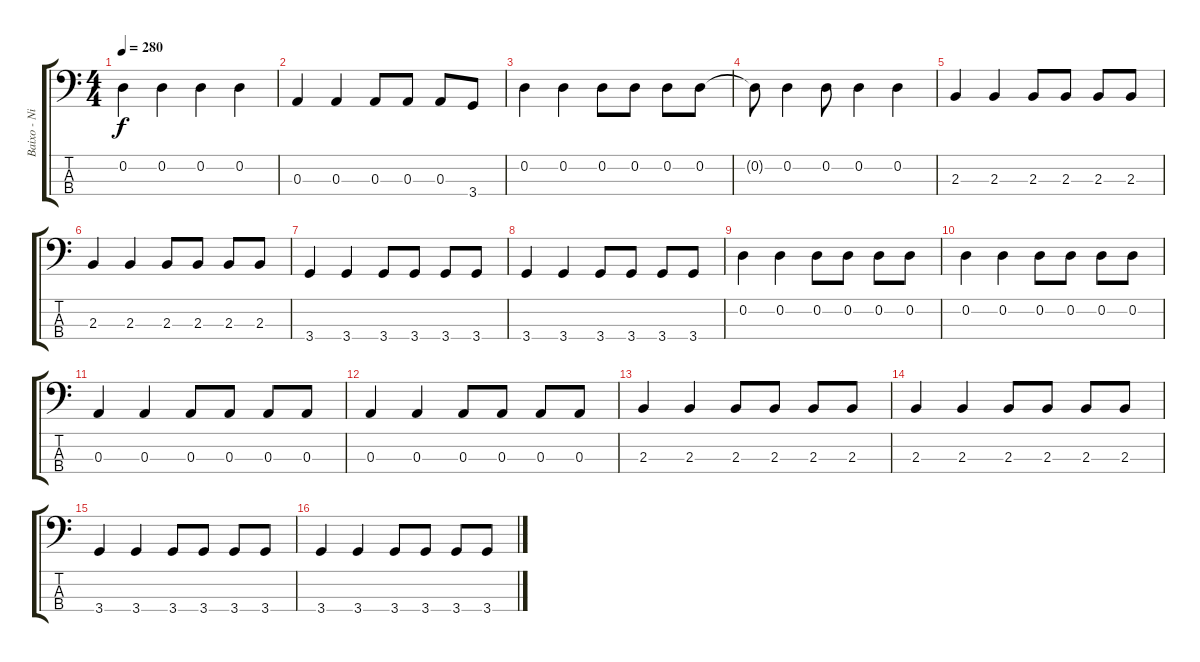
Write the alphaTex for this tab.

\track ("Baixo - Nikola" "Baixo - Ni") {instrument electricbasspick}
\staff {score tabs}
\tuning (G2 D2 A1 E1) {hide}
\ts (4 4)
\tempo 280
\clef f4
\ks c
0.2{t}.4{dy f} 0.2.4 0.2.4 0.2.4 |
0.3.4 0.3.4 0.3.8 0.3.8 0.3.8 3.4.8 |
0.2.4 0.2.4 0.2.8 0.2.8 0.2.8 0.2.8 |
0.2{t}.8 0.2.4 0.2.8 0.2.4 0.2.4 |
2.3.4 2.3.4 2.3.8 2.3.8 2.3.8 2.3.8 |
2.3.4 2.3.4 2.3.8 2.3.8 2.3.8 2.3.8 |
3.4.4 3.4.4 3.4.8 3.4.8 3.4.8 3.4.8 |
3.4.4 3.4.4 3.4.8 3.4.8 3.4.8 3.4.8 |
0.2.4 0.2.4 0.2.8 0.2.8 0.2.8 0.2.8 |
0.2.4 0.2.4 0.2.8 0.2.8 0.2.8 0.2.8 |
0.3.4 0.3.4 0.3.8 0.3.8 0.3.8 0.3.8 |
0.3.4 0.3.4 0.3.8 0.3.8 0.3.8 0.3.8 |
2.3.4 2.3.4 2.3.8 2.3.8 2.3.8 2.3.8 |
2.3.4 2.3.4 2.3.8 2.3.8 2.3.8 2.3.8 |
3.4.4 3.4.4 3.4.8 3.4.8 3.4.8 3.4.8 |
3.4.4 3.4.4 3.4.8 3.4.8 3.4.8 3.4.8
